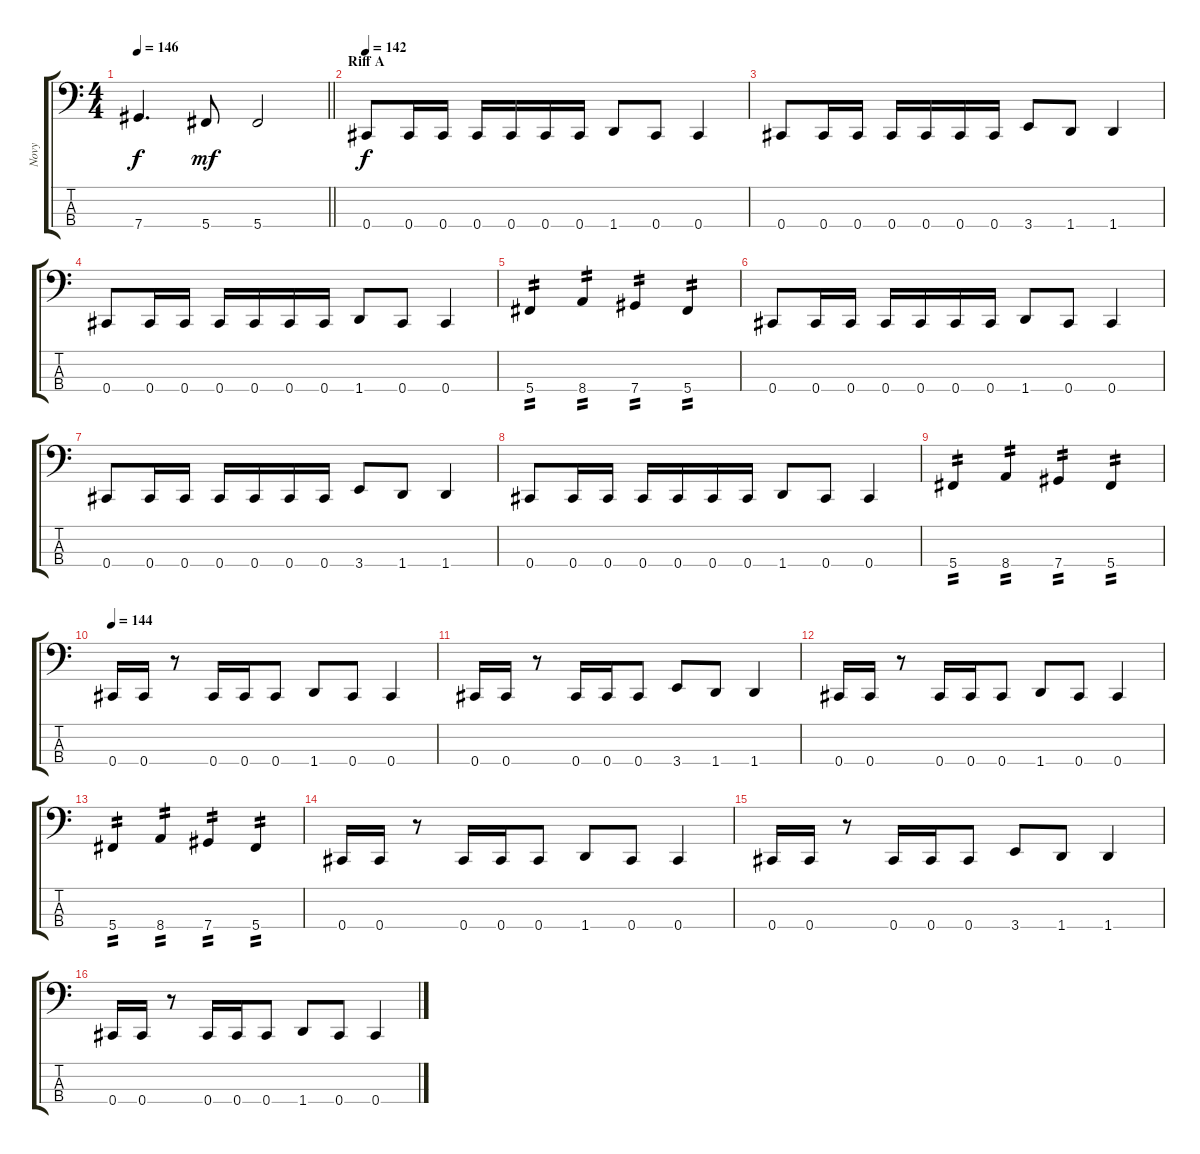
\track ("Novy" "Novy") {instrument electricbassfinger}
\staff {score tabs}
\tuning (E2 B1 Gb1 Db1) {hide}
\ts (4 4)
\tempo 146
\clef f4
\barLineRight lightlight
\ks c
7.4.4{d dy f} 5.4.8{dy mf} 5.4.2 |
\section ("" "Riff A")
\tempo 142
0.4.8{dy f} 0.4.16 0.4.16 0.4.16 0.4.16 0.4.16 0.4.16 1.4.8 0.4.8 0.4.4 |
0.4.8 0.4.16 0.4.16 0.4.16 0.4.16 0.4.16 0.4.16 3.4.8 1.4.8 1.4.4 |
0.4.8 0.4.16 0.4.16 0.4.16 0.4.16 0.4.16 0.4.16 1.4.8 0.4.8 0.4.4 |
5.4.4{tp 2} 8.4.4{tp 2} 7.4.4{tp 2} 5.4.4{tp 2} |
0.4.8 0.4.16 0.4.16 0.4.16 0.4.16 0.4.16 0.4.16 1.4.8 0.4.8 0.4.4 |
0.4.8 0.4.16 0.4.16 0.4.16 0.4.16 0.4.16 0.4.16 3.4.8 1.4.8 1.4.4 |
0.4.8 0.4.16 0.4.16 0.4.16 0.4.16 0.4.16 0.4.16 1.4.8 0.4.8 0.4.4 |
5.4.4{tp 2} 8.4.4{tp 2} 7.4.4{tp 2} 5.4.4{tp 2} |
\tempo 144
0.4.16 0.4.16 r.8 0.4.16 0.4.16 0.4.8 1.4.8 0.4.8 0.4.4 |
0.4.16 0.4.16 r.8 0.4.16 0.4.16 0.4.8 3.4.8 1.4.8 1.4.4 |
0.4.16 0.4.16 r.8 0.4.16 0.4.16 0.4.8 1.4.8 0.4.8 0.4.4 |
5.4.4{tp 2} 8.4.4{tp 2} 7.4.4{tp 2} 5.4.4{tp 2} |
0.4.16 0.4.16 r.8 0.4.16 0.4.16 0.4.8 1.4.8 0.4.8 0.4.4 |
0.4.16 0.4.16 r.8 0.4.16 0.4.16 0.4.8 3.4.8 1.4.8 1.4.4 |
0.4.16 0.4.16 r.8 0.4.16 0.4.16 0.4.8 1.4.8 0.4.8 0.4.4
